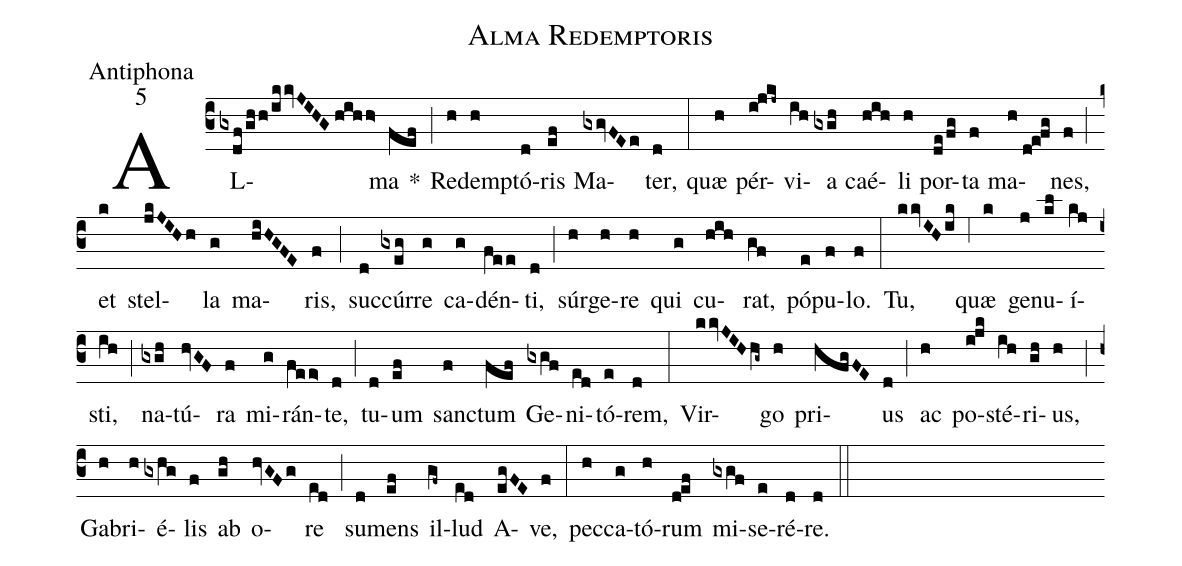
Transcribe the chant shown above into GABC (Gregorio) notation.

name:Alma Redemptoris;
office-part:Antiphona;
mode:5;
%%
(c3)
AL(gxdf/ghh/ikkvJIHG//hihh>)ma(fef) *(;)
Re(h)demp(h)tó(d)ris(ef) Ma(gxgvFEe)ter,(d) (:)
quæ(h) pér(i!jkj~)vi(ih)a(gxgh) caé(hih)li(h) por(de/fg)ta(f) ma(h//d!e!fg)nes,(f) (;)
et(k) stel(jkJIHh)la(g) ma(hiHGFE)ris,(f) (;)
suc(d)cúr(gxeg)re(g) ca(g)dén(fee)ti,(d) (;)
súr(h)ge(h)re(h) qui(g) cu(hih)rat,(gf) pó(e)pu(f)lo.(f) (:)
Tu,(kkvIHik) (;6) quæ(k) ge(j)nu(kl)í(kj)sti,(ih) (;)
na(gxgh)tú(hvGF)ra(f) mi(g)rán(fee>)te,(d) (;)
tu(d)um(ef) san(f)ctum(fef) Ge(gxgf)ni(ed)tó(e)rem,(d) (:)
Vir(kkvJIHhg~)go(h) pri(hfgFE)us(d) (;)
ac(h) po(i!jk)sté(ih)ri(gh)us,(h) (;)
Ga(h)bri(h)é(gxhg)lis(f) ab(gh) o(hvGFg)re(ed) (;)
su(d)mens(ef) il(gf~)lud(ed) A(egFE)ve,(f) (:)
pec(h)ca(g)tó(h)rum(d!ef) mi(gxgf)se(e)ré(d)re.(d) (::)
